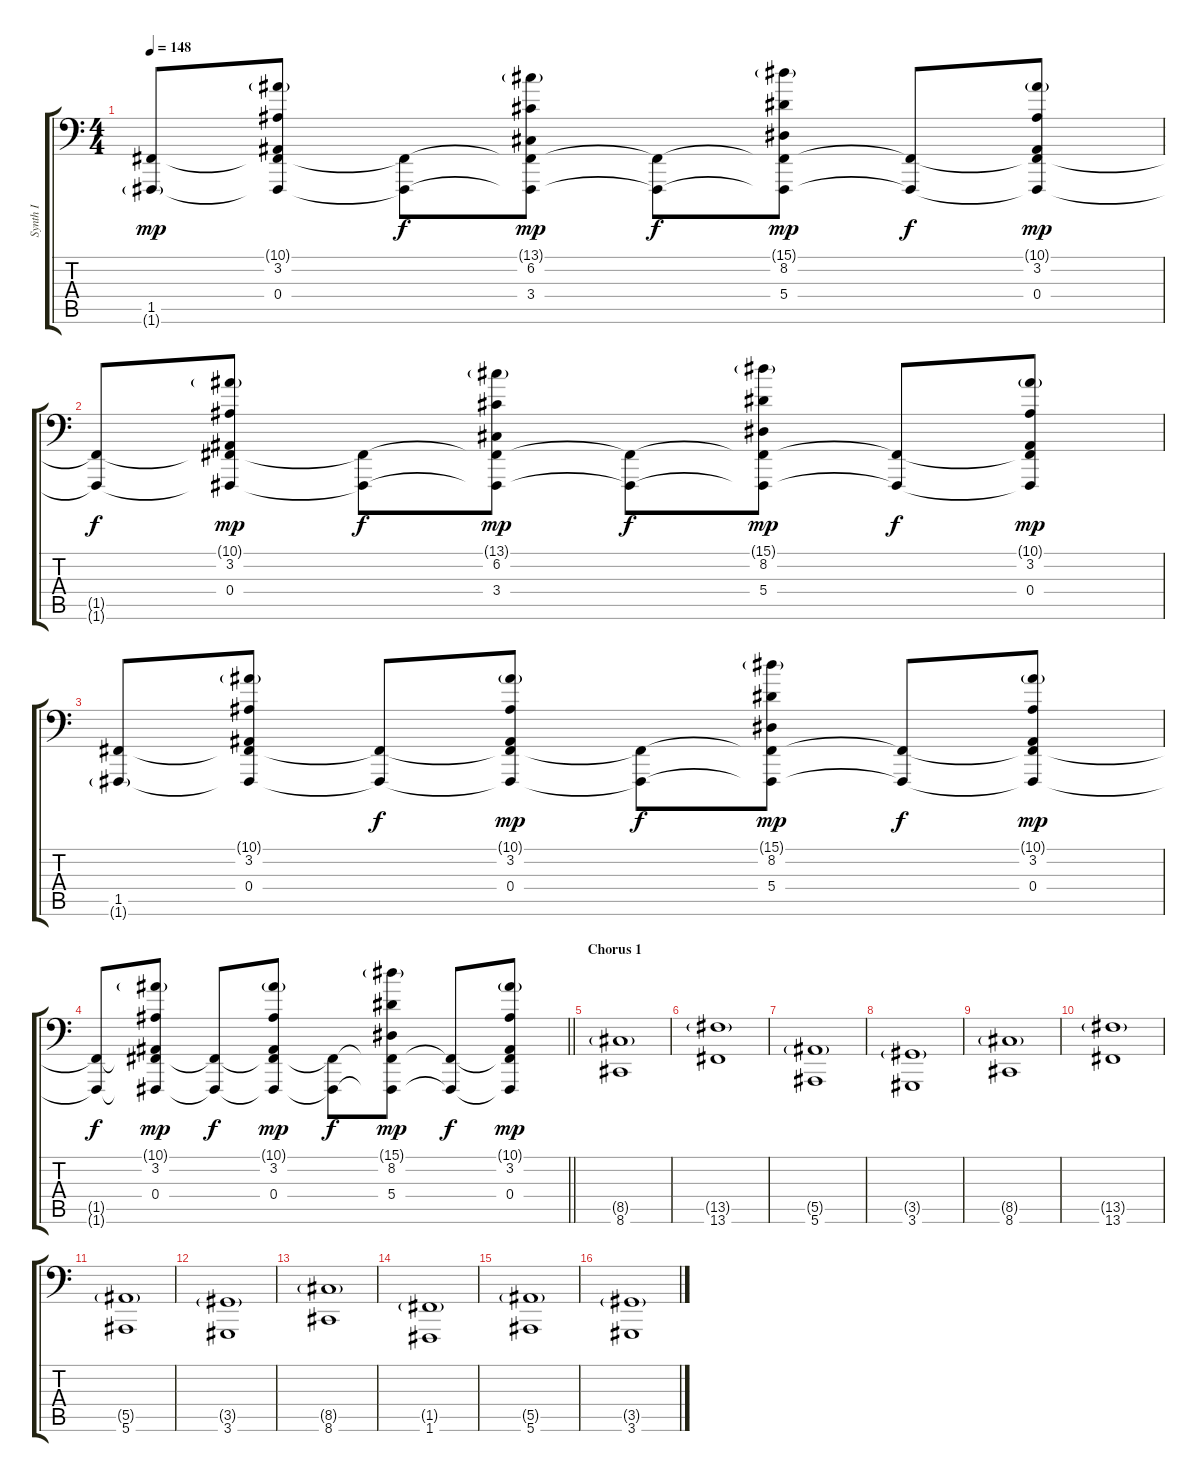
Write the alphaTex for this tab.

\track ("Synth I" "Synth I") {instrument lead2sawtooth}
\staff {score tabs}
\tuning (C4 G3 Eb3 Bb2 F2 F1) {hide}
\ts (4 4)
\tempo 148
\clef f4
\ks c
(1.5 1.6{g}).8{dy mp} (10.1{g} 3.2 0.4 1.5{t} 1.6{t}).8 (1.5{t} 1.6{t}).8{dy f} (13.1{g} 6.2 3.4 1.5{t} 1.6{t}).8{dy mp} (1.5{t} 1.6{t}).8{dy f} (15.1{g} 8.2 5.4 1.5{t} 1.6{t}).8{dy mp} (1.5{t} 1.6{t}).8{dy f} (10.1{g} 3.2 0.4 1.5{t} 1.6{t}).8{dy mp} |
(1.5{t} 1.6{t}).8{dy f} (10.1{g} 3.2 0.4 1.5{t} 1.6{t}).8{dy mp} (1.5{t} 1.6{t}).8{dy f} (13.1{g} 6.2 3.4 1.5{t} 1.6{t}).8{dy mp} (1.5{t} 1.6{t}).8{dy f} (15.1{g} 8.2 5.4 1.5{t} 1.6{t}).8{dy mp} (1.5{t} 1.6{t}).8{dy f} (10.1{g} 3.2 0.4 1.5{t} 1.6{t}).8{dy mp} |
(1.5 1.6{g}).8 (10.1{g} 3.2 0.4 1.5{t} 1.6{t}).8 (1.5{t} 1.6{t}).8{dy f} (10.1{g} 3.2 0.4 1.5{t} 1.6{t}).8{dy mp} (1.5{t} 1.6{t}).8{dy f} (15.1{g} 8.2 5.4 1.5{t} 1.6{t}).8{dy mp} (1.5{t} 1.6{t}).8{dy f} (10.1{g} 3.2 0.4 1.5{t} 1.6{t}).8{dy mp} |
\barLineRight lightlight
(1.5{t} 1.6{t}).8{dy f} (10.1{g} 3.2 0.4 1.5{t} 1.6{t}).8{dy mp} (1.5{t} 1.6{t}).8{dy f} (10.1{g} 3.2 0.4 1.5{t} 1.6{t}).8{dy mp} (1.5{t} 1.6{t}).8{dy f} (15.1{g} 8.2 5.4 1.5{t} 1.6{t}).8{dy mp} (1.5{t} 1.6{t}).8{dy f} (10.1{g} 3.2 0.4 1.5{t} 1.6{t}).8{dy mp} |
\section ("" "Chorus 1")
(8.5{g} 8.6).1 |
(13.5{g} 13.6).1 |
(5.5{g} 5.6).1 |
(3.5{g} 3.6).1 |
(8.5{g} 8.6).1 |
(13.5{g} 13.6).1 |
(5.5{g} 5.6).1 |
(3.5{g} 3.6).1 |
(8.5{g} 8.6).1 |
(1.5{g} 1.6).1 |
(5.5{g} 5.6).1 |
(3.5{g} 3.6).1
